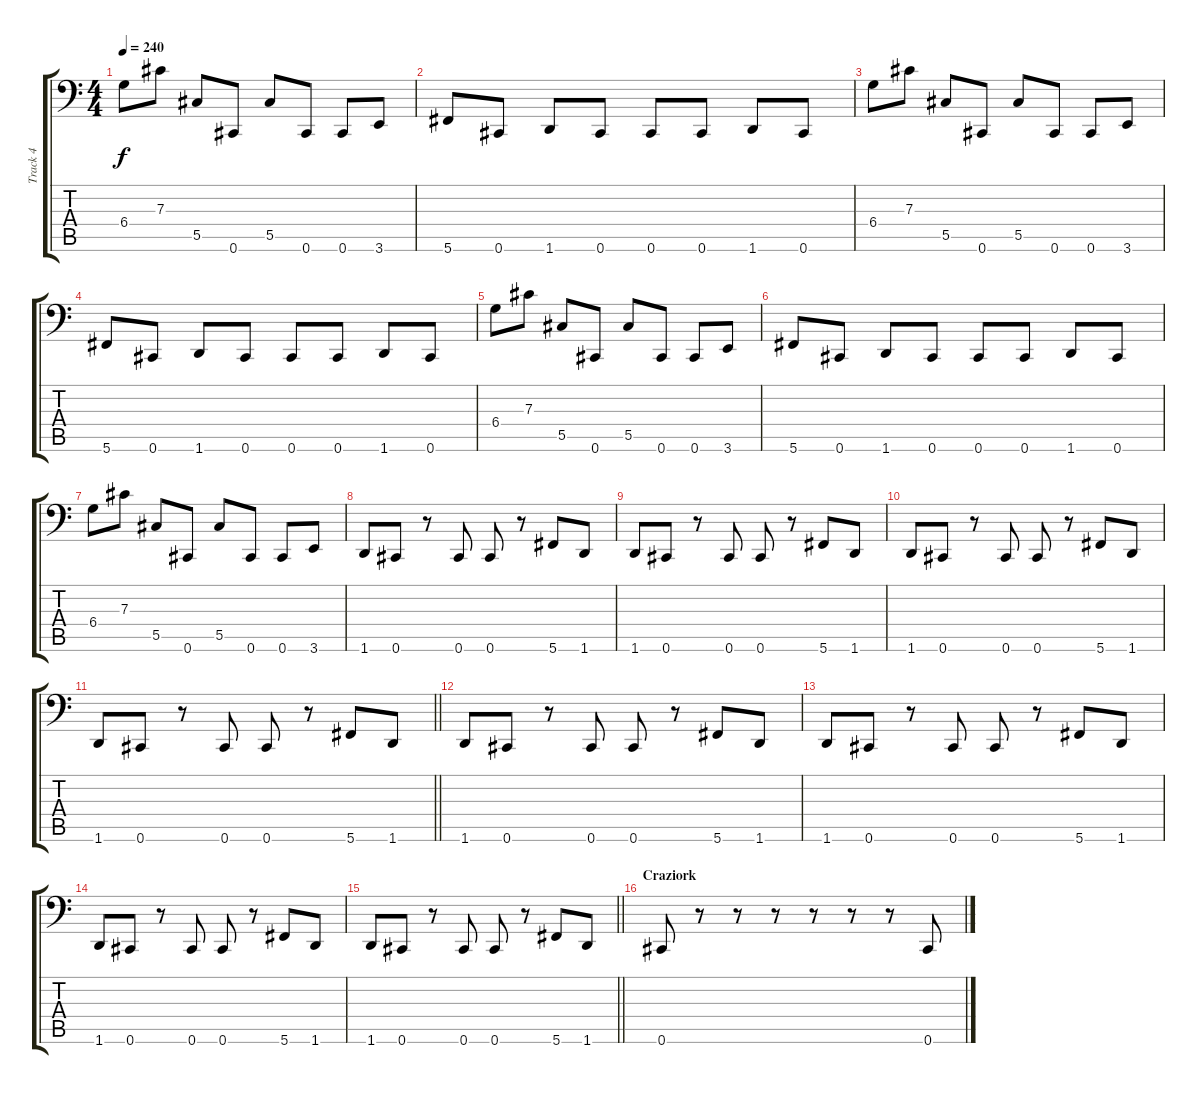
\track ("Track 4" "Track 4") {instrument electricbassfinger}
\staff {score tabs}
\tuning (Eb3 Bb2 Gb2 Db2 Ab1 Db1) {hide}
\ts (4 4)
\tempo 240
\clef f4
\ks c
6.4.8{dy f} 7.3.8 5.5.8 0.6.8 5.5.8 0.6.8 0.6.8 3.6.8 |
5.6.8 0.6.8 1.6.8 0.6.8 0.6.8 0.6.8 1.6.8 0.6.8 |
6.4.8 7.3.8 5.5.8 0.6.8 5.5.8 0.6.8 0.6.8 3.6.8 |
5.6.8 0.6.8 1.6.8 0.6.8 0.6.8 0.6.8 1.6.8 0.6.8 |
6.4.8 7.3.8 5.5.8 0.6.8 5.5.8 0.6.8 0.6.8 3.6.8 |
5.6.8 0.6.8 1.6.8 0.6.8 0.6.8 0.6.8 1.6.8 0.6.8 |
6.4.8 7.3.8 5.5.8 0.6.8 5.5.8 0.6.8 0.6.8 3.6.8 |
1.6.8 0.6.8 r.8 0.6.8 0.6.8 r.8 5.6.8 1.6.8 |
1.6.8 0.6.8 r.8 0.6.8 0.6.8 r.8 5.6.8 1.6.8 |
1.6.8 0.6.8 r.8 0.6.8 0.6.8 r.8 5.6.8 1.6.8 |
\barLineRight lightlight
1.6.8 0.6.8 r.8 0.6.8 0.6.8 r.8 5.6.8 1.6.8 |
1.6.8 0.6.8 r.8 0.6.8 0.6.8 r.8 5.6.8 1.6.8 |
1.6.8 0.6.8 r.8 0.6.8 0.6.8 r.8 5.6.8 1.6.8 |
1.6.8 0.6.8 r.8 0.6.8 0.6.8 r.8 5.6.8 1.6.8 |
\barLineRight lightlight
1.6.8 0.6.8 r.8 0.6.8 0.6.8 r.8 5.6.8 1.6.8 |
\section ("" "Craziork")
0.6.8 r.8 r.8 r.8 r.8 r.8 r.8 0.6.8
